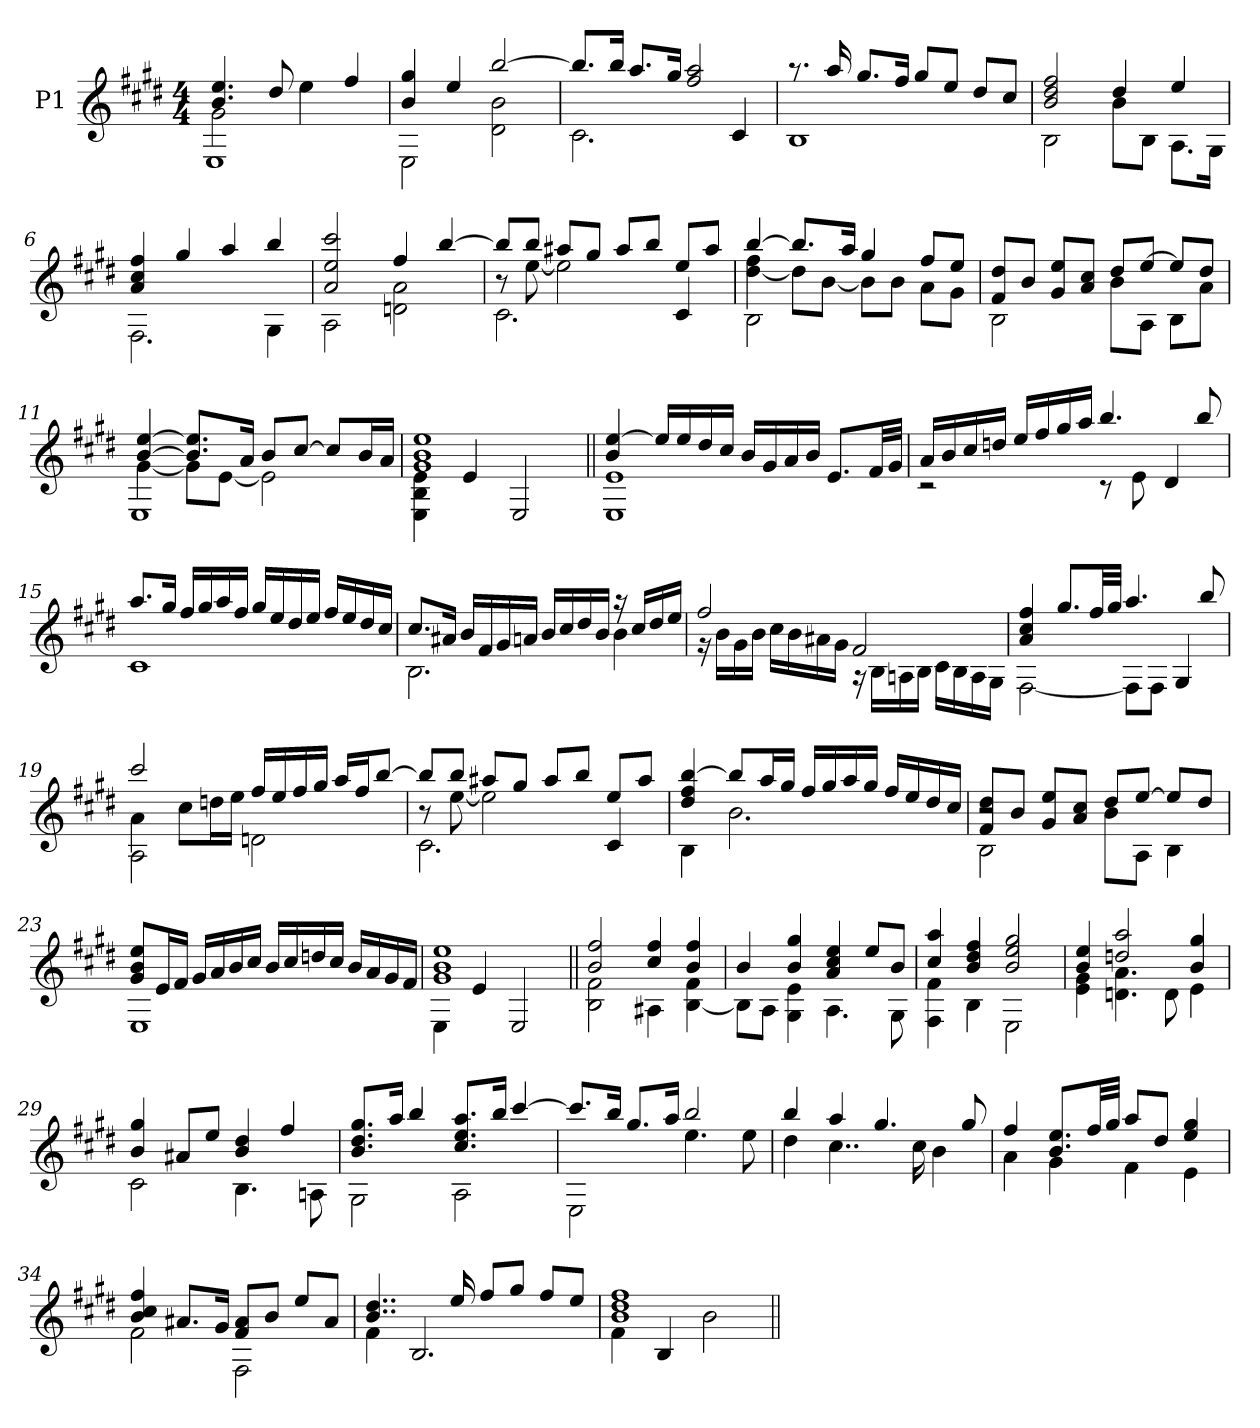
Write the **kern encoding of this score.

**kern
*part1
*staff1
*I"P1
!!LO:PB:g=z
*clefG2
*ITrd7c12
*k[f#c#g#d#]
*E:
*M4/4
*MM56
=1
*^
*	*^
4.Bi/ 4.ei	2G#i\	1EEi
8d#i/	.	.
4ei\	2ryy	.
4f#i/	.	.
*	*v	*v
=2	=2
4Bi/ 4g#i	2EEi\
4ei/	.
[2bi/	2D#i\ 2Bi
=3	=3
8.bi/L]	2.C#i\
16bi/Jk	.
8.ai/L	.
16g#i/Jk	.
2f#i/ 2ai	.
.	4C#i/
=4	=4
8.r	1BBi
16ai/	.
8.g#i/L	.
16f#i/Jk	.
8g#i/L	.
8ei/J	.
8d#i/L	.
8c#i/J	.
=5	=5
2Bi/ 2d#i 2f#i	2BBi\
4d#i/	8Bi\L
.	8BBi\J
4ei/	8.AAi\L
.	16GG#i\Jk
=6	=6
4Ai/ 4c#i 4f#i	2.FF#i\
4g#i/	.
4ai/	.
4bi/	4GG#i\
!!LO:LB:g=z	!!
=7	=7
2Ai/ 2ei 2cc#i	2AAi\
4f#i/	2Dni\ 2Ai
[4bi/	.
=8	=8
*	*^
8bi/L]	8r	2.C#i\
8bi/J	[8ei\	.
8a#Xi/L	2ei\]	.
8g#i/J	.	.
8a#i/L	.	.
8bi/J	.	.
8ei/L	4ryy	4C#i/
8a#i/J	.	.
=9	=9	=9
[4bi/	[4d#i\ 4f#i	2BBi\
8.bi/L]	8d#i\L]	.
.	[8Bi\J	.
16ai/Jk	.	.
4g#i/	8Bi\L]	2ryy
.	8Bi\J	.
8f#i/L	8Ai\L	.
8ei/J	8G#i\J	.
*	*v	*v
=10	=10
8F#i/ 8d#iL	2BBi\
8Bi/J	.
8G#i/ 8eiL	.
8Ai/ 8c#iJ	.
8d#i/L	8Bi\L
[8ei/J	8AAi\J
8ei/L]	8BBi\L
8d#i/J	8Ai\J
=11	=11
*	*^
[4Bi/ [4ei	[4G#i\	1EEi
8.Bi/] 8.ei]L	8G#i\L]	.
.	[8Ei\J	.
16Ai/Jk	.	.
8Bi/L	2Ei\]	.
[8c#i/J	.	.
8c#i/L]	.	.
16Bi/L	.	.
16Ai/JJ	.	.
*	*v	*v
!!LO:LB:g=z
=12	=12
1G#i 1Bi 1ei	4EEi\ 4BBi 4Ei
.	4Ei/
.	2EEi/
=13||	=13||
4Bi/ [4ei	1EEi 1Ei
16ei/LL]	.
16ei/	.
16d#i/	.
16c#i/JJ	.
16Bi/LL	.
16G#i/	.
16Ai/	.
16Bi/JJ	.
8.Ei/L	.
32F#i/LL	.
32G#i/JJJ	.
=14	=14
16Ai/LL	2r
16Bi/	.
16c#i/	.
16dni/JJ	.
16ei/LL	.
16f#i/	.
16g#i/	.
16ai/JJ	.
4.bi/	8r
.	8Ei\
.	4D#i/
8bi/	.
=15	=15
8.ai/L	1C#i
16g#i/Jk	.
16f#i/LL	.
16g#i/	.
16ai/	.
16f#i/JJ	.
16g#i/LL	.
16ei/	.
16d#i/	.
16ei/JJ	.
16f#i/LL	.
16ei/	.
16d#i/	.
16c#i/JJ	.
!!LO:LB:g=z	!!
=16	=16
8.c#i/L	2.BBi\
16A#Xi/Jk	.
16Bi/LL	.
16F#i/	.
16G#i/	.
16Ani/JJ	.
16Bi/LL	.
16c#i/	.
16d#i/	.
16Bi/JJ	.
16r	4Bi\
16c#i/LL	.
16d#i/	.
16ei/JJ	.
=17	=17
2f#i/	16r
.	16Bi\LL
.	16G#i\
.	16Bi\JJ
.	16c#i\LL
.	16Bi\
.	16A#Xi\
.	16G#i\JJ
2F#i/	16r
.	16BBi\LL
.	16AAni\
.	16BBi\JJ
.	16C#i\LL
.	16BBi\
.	16AAi\
.	16GG#i\JJ
=18	=18
4Ai/ 4c#i 4f#i	[2FF#i\
8.g#i/L	.
32f#i/LL	.
32g#i/JJJ	.
4.ai/	8FF#i\L]
.	8FF#i\J
.	4GG#i/
8bi/	.
=19	=19
*	*^
2cc#i/	4Ai\	2AAi\
.	8c#i\L	.
.	16dni\L	.
.	16ei\JJ	.
16f#i/LL	2Dni\	2ryy
16ei/	.	.
16f#i/	.	.
16g#i/JJ	.	.
16ai/LL	.	.
16f#i/J	.	.
[8bi/J	.	.
!!LO:LB:g=z	!!	!!
=20	=20	=20
8bi/L]	8r	2.C#i\
8bi/J	[8ei\	.
8a#Xi/L	2ei\]	.
8g#i/J	.	.
8a#i/L	.	.
8bi/J	.	.
8ei/L	4ryy	4C#i/
8a#i/J	.	.
*	*v	*v
=21	=21
4d#i/ 4f#i [4bi	4BBi\
8bi/L]	2.Bi\
16ai/L	.
16g#i/JJ	.
16f#i/LL	.
16g#i/	.
16ai/	.
16g#i/JJ	.
16f#i/LL	.
16ei/	.
16d#i/	.
16c#i/JJ	.
=22	=22
*	*^
8F#i/ 8d#iL	2BBi\	2r
8Bi/J	.	.
8G#i/ 8eiL	.	.
8Ai/ 8c#iJ	.	.
8d#i/L	8Bi\L	2ryy
[8ei/J	8AAi\J	.
8ei/L]	4BBi\	.
8d#i/J	.	.
*	*v	*v
=23	=23
8G#i/ 8Bi 8eiL	1EEi
16Ei/L	.
16F#i/JJ	.
16G#i/LL	.
16Ai/	.
16Bi/	.
16c#i/JJ	.
16Bi/LL	.
16c#i/	.
16dni/	.
16c#i/JJ	.
16Bi/LL	.
16Ai/	.
16G#i/	.
16F#i/JJ	.
!!LO:LB:g=z	!!
=24	=24
1G#i 1Bi 1ei	4EEi\
.	4Ei/
.	2EEi/
=25||	=25||
2Bi/ 2f#i	2BBi\ 2F#i
4c#i/ 4f#i	4AA#Xi\
4Bi/ 4f#i	[4BBi\ 4F#i
=26	=26
4Bi/	8BBi\L]
.	8AAi\J
4Bi/ 4g#i	4GG#i\ 4Ei
4Ai/ 4c#i 4ei	4.AAi\
8ei/L	.
8Bi/J	8GG#i\
=27	=27
*	*^
4c#i/ 4ai	4FF#i\ 4F#i	2ryy
4Bi/ 4d#i 4f#i	4BBi\	.
2Bi/ 2ei 2g#i	2EEi\	2ryy
*	*v	*v
=28	=28
4Bi/ 4ei	4Ei\ 4G#i
2dni/ 2ai	4.Dni\ 4.Ai
.	8Di\
4Bi/ 4g#i	4Ei\
=29	=29
4Bi/ 4g#i	2C#i\
8A#Xi/L	.
8ei/J	.
4Bi/ 4d#i	4.BBi\
4f#i/	.
.	8AAni\
!!LO:LB:g=z	!!
=30	=30
8.Bi/ 8.d#i 8.g#iL	2GG#i\
16ai/Jk	.
4bi/	.
8.c#i/ 8.ei 8.aiL	2AAi\
16bi/Jk	.
[4cc#i/	.
=31	=31
8.cc#i/L]	2EEi\
16bi/Jk	.
8.g#i/L	.
16ai/Jk	.
2bi/	4.ei\
.	8ei\
=32	=32
4bi/	4d#i\
4ai/	4..c#i\
4.g#i/	.
.	16c#i\
.	4Bi\
8g#i/	.
!!LO:LB:g=z	!!
=33	=33
4f#i/	4Ai\
8.Bi/ 8.eiL	4G#i\
32f#i/LL	.
32g#i/JJJ	.
8ai/L	4F#i\
8d#i/J	.
4ei/ 4g#i	4Ei\
=34	=34
4Bi/ 4c#i 4f#i	2F#i\
8.A#Xi/L	.
16G#i/Jk	.
8F#i/ 8A#iL	2FF#i\
8Bi/J	.
8ei/L	.
8A#i/J	.
=35	=35
4..Bi/ 4..d#i	4F#i\
.	2.BBi/
16ei/	.
8f#i/L	.
8g#i/J	.
8f#i/L	.
8ei/J	.
=36	=36
1Bi 1d#i 1f#i	4F#i\
.	4BBi/
.	2Bi\
*v	*v
=||
*-
